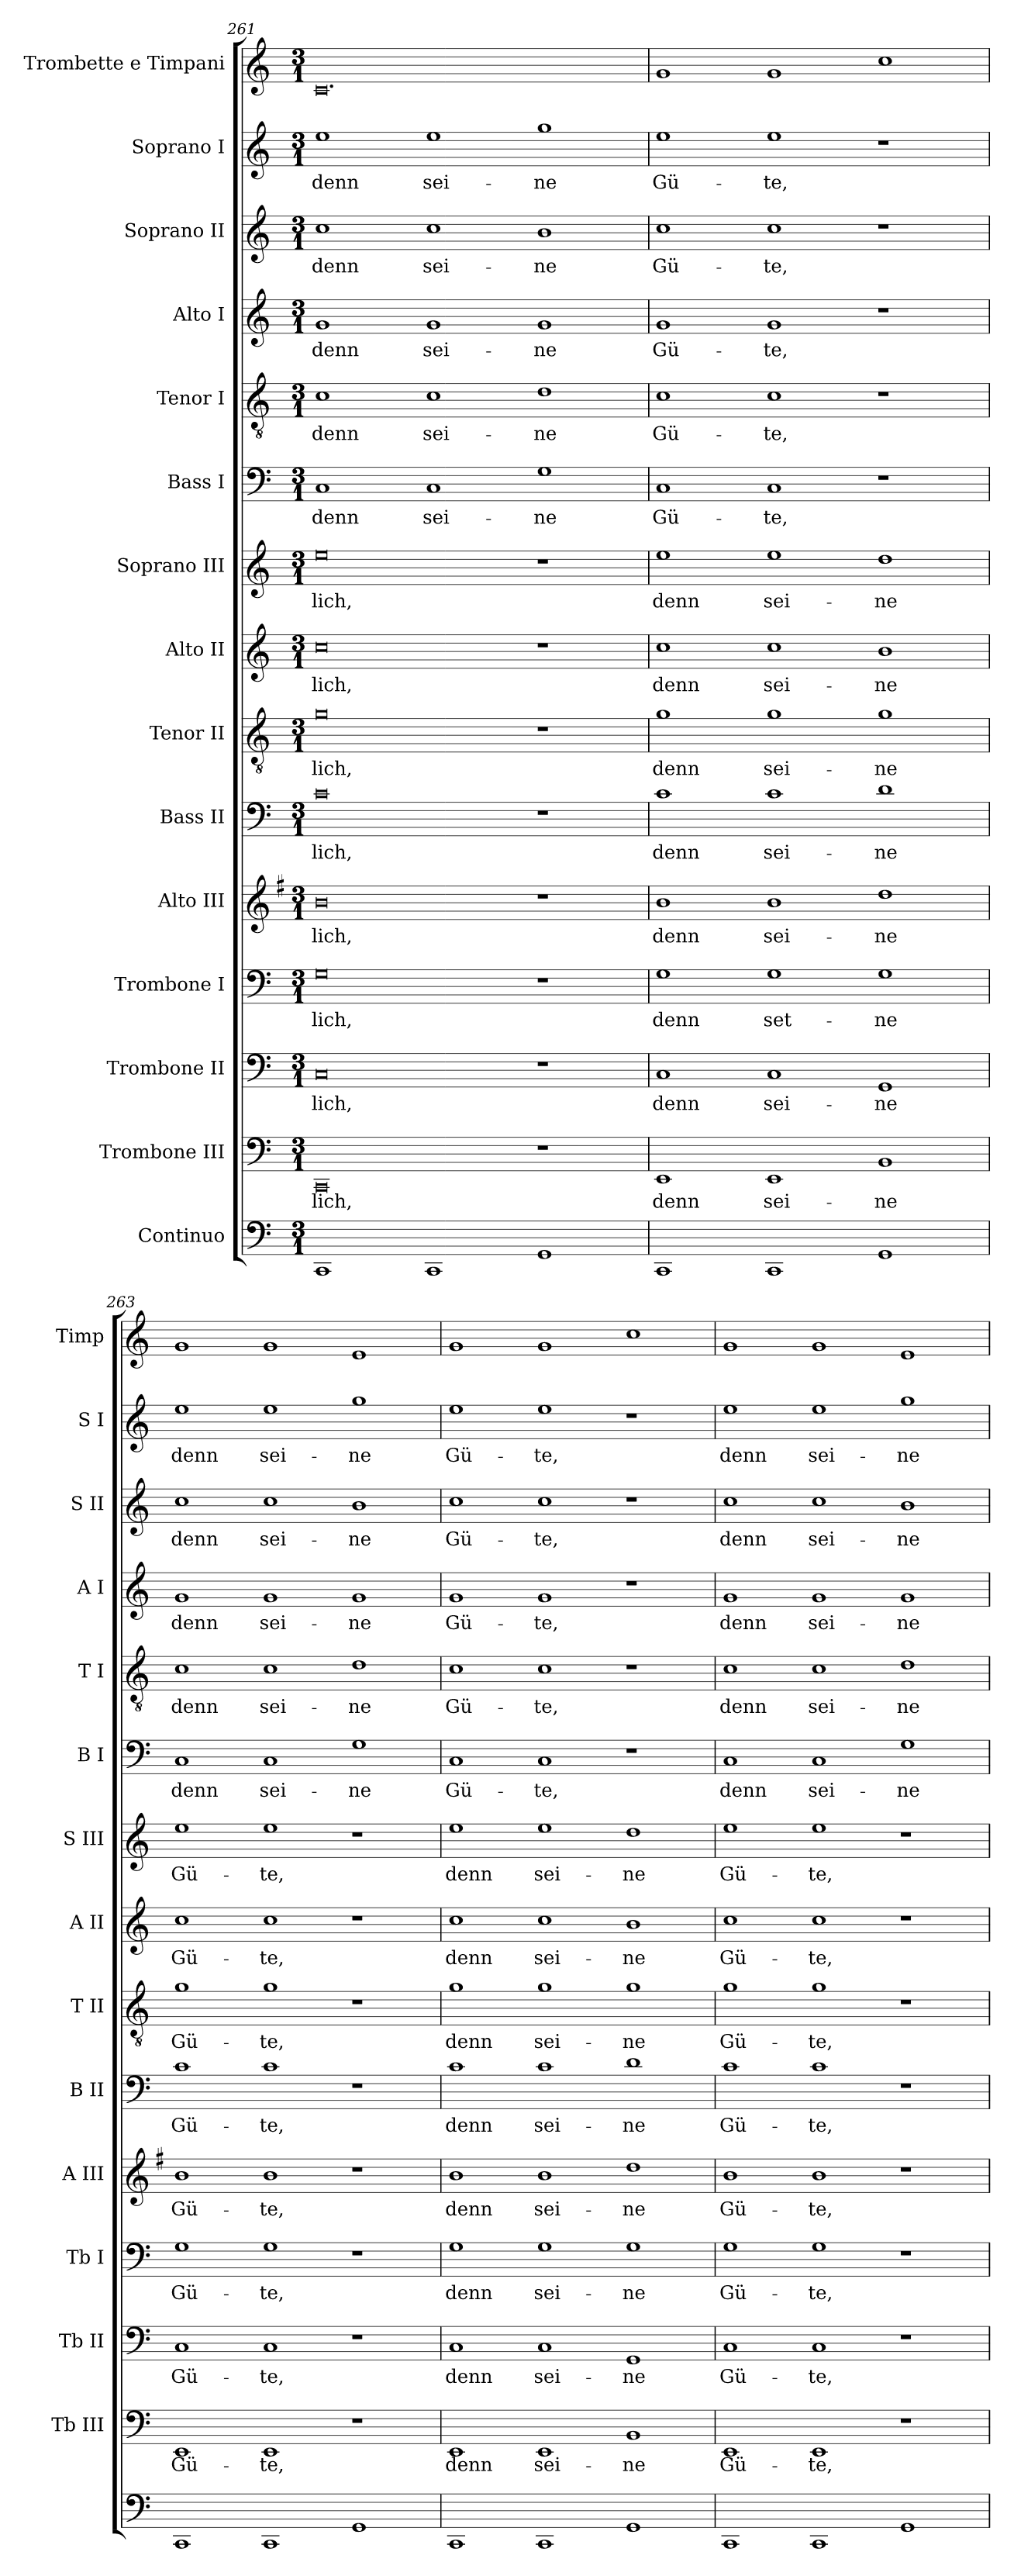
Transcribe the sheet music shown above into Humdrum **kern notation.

**kern	**kern	**text	**kern	**text	**kern	**text	**kern	**text	**kern	**text	**kern	**text	**kern	**text	**kern	**text	**kern	**text	**kern	**text	**kern	**text	**kern	**text	**kern	**text	**kern
*part15	*part14	*part14	*part13	*part13	*part12	*part12	*part11	*part11	*part10	*part10	*part9	*part9	*part8	*part8	*part7	*part7	*part6	*part6	*part5	*part5	*part4	*part4	*part3	*part3	*part2	*part2	*part1
*staff15	*staff14	*staff14	*staff13	*staff13	*staff12	*staff12	*staff11	*staff11	*staff10	*staff10	*staff9	*staff9	*staff8	*staff8	*staff7	*staff7	*staff6	*staff6	*staff5	*staff5	*staff4	*staff4	*staff3	*staff3	*staff2	*staff2	*staff1
*I"Continuo	*I"Trombone III	*	*I"Trombone II	*	*I"Trombone I	*	*I"Alto III	*	*I"Bass II	*	*I"Tenor II	*	*I"Alto II	*	*I"Soprano III	*	*I"Bass I	*	*I"Tenor I	*	*I"Alto I	*	*I"Soprano II	*	*I"Soprano I	*	*I"Trombette  e Timpani
*	*I'Tb III	*	*I'Tb II	*	*I'Tb I	*	*I'A III	*	*I'B II	*	*I'T II	*	*I'A II	*	*I'S III	*	*I'B I	*	*I'T I	*	*I'A I	*	*I'S II	*	*I'S I	*	*I'Timp
*clefF4	*clefF4	*	*clefF4	*	*clefF4	*	*clefG2	*	*clefF4	*	*clefGv2	*	*clefG2	*	*clefG2	*	*clefF4	*	*clefGv2	*	*clefG2	*	*clefG2	*	*clefG2	*	*clefG2
*	*	*	*	*	*	*	*ITrd4c7	*	*	*	*	*	*	*	*	*	*	*	*	*	*	*	*	*	*	*	*
*k[]	*k[]	*	*k[]	*	*k[]	*	*k[]	*	*k[]	*	*k[]	*	*k[]	*	*k[]	*	*k[]	*	*k[]	*	*k[]	*	*k[]	*	*k[]	*	*k[]
*C:	*C:	*	*C:	*	*C:	*	*C:	*	*C:	*	*C:	*	*C:	*	*C:	*	*C:	*	*C:	*	*C:	*	*C:	*	*C:	*	*C:
*M3/1	*M3/1	*	*M3/1	*	*M3/1	*	*M3/1	*	*M3/1	*	*M3/1	*	*M3/1	*	*M3/1	*	*M3/1	*	*M3/1	*	*M3/1	*	*M3/1	*	*M3/1	*	*M3/1
=261	=261	=261	=261	=261	=261	=261	=261	=261	=261	=261	=261	=261	=261	=261	=261	=261	=261	=261	=261	=261	=261	=261	=261	=261	=261	=261	=261
!	!	!LO:LY:b	!	!LO:LY:b	!	!LO:LY:b	!	!LO:LY:b	!	!LO:LY:b	!	!LO:LY:b	!	!LO:LY:b	!	!LO:LY:b	!	!LO:LY:b	!	!LO:LY:b	!	!LO:LY:b	!	!LO:LY:b	!	!LO:LY:b	!
1CC	0CC	-lich,	0C	-lich,	0G	-lich,	0e	-lich,	0c	-lich,	0g	-lich,	0cc	-lich,	0ee	-lich,	1C	denn	1c	denn	1g	denn	1cc	denn	1ee	denn	0.c
!	!	!	!	!	!	!	!	!	!	!	!	!	!	!	!	!	!	!LO:LY:b	!	!LO:LY:b	!	!LO:LY:b	!	!LO:LY:b	!	!LO:LY:b	!
1CC	.	.	.	.	.	.	.	.	.	.	.	.	.	.	.	.	1C	sei-	1c	sei-	1g	sei-	1cc	sei-	1ee	sei-	.
!	!	!	!	!	!	!	!	!	!	!	!	!	!	!	!	!	!	!LO:LY:b	!	!LO:LY:b	!	!LO:LY:b	!	!LO:LY:b	!	!LO:LY:b	!
1GG	1r	.	1r	.	1r	.	1r	.	1r	.	1r	.	1r	.	1r	.	1G	-ne	1d	-ne	1g	-ne	1b	-ne	1gg	-ne	.
=262	=262	=262	=262	=262	=262	=262	=262	=262	=262	=262	=262	=262	=262	=262	=262	=262	=262	=262	=262	=262	=262	=262	=262	=262	=262	=262	=262
!	!	!LO:LY:b	!	!LO:LY:b	!	!LO:LY:b	!	!LO:LY:b	!	!LO:LY:b	!	!LO:LY:b	!	!LO:LY:b	!	!LO:LY:b	!	!LO:LY:b	!	!LO:LY:b	!	!LO:LY:b	!	!LO:LY:b	!	!LO:LY:b	!
1CC	1EE	denn	1C	denn	1G	denn	1e	denn	1c	denn	1g	denn	1cc	denn	1ee	denn	1C	Gü-	1c	Gü-	1g	Gü-	1cc	Gü-	1ee	Gü-	1g
!	!	!LO:LY:b	!	!LO:LY:b	!	!LO:LY:b	!	!LO:LY:b	!	!LO:LY:b	!	!LO:LY:b	!	!LO:LY:b	!	!LO:LY:b	!	!LO:LY:b	!	!LO:LY:b	!	!LO:LY:b	!	!LO:LY:b	!	!LO:LY:b	!
1CC	1EE	sei-	1C	sei-	1G	set-	1e	sei-	1c	sei-	1g	sei-	1cc	sei-	1ee	sei-	1C	-te,	1c	-te,	1g	-te,	1cc	-te,	1ee	-te,	1g
!	!	!LO:LY:b	!	!LO:LY:b	!	!LO:LY:b	!	!LO:LY:b	!	!LO:LY:b	!	!LO:LY:b	!	!LO:LY:b	!	!LO:LY:b	!	!	!	!	!	!	!	!	!	!	!
1GG	1BB	-ne	1GG	-ne	1G	-ne	1g	-ne	1d	-ne	1g	-ne	1b	-ne	1dd	-ne	1r	.	1r	.	1r	.	1r	.	1r	.	1cc
=263	=263	=263	=263	=263	=263	=263	=263	=263	=263	=263	=263	=263	=263	=263	=263	=263	=263	=263	=263	=263	=263	=263	=263	=263	=263	=263	=263
!	!	!LO:LY:b	!	!LO:LY:b	!	!LO:LY:b	!	!LO:LY:b	!	!LO:LY:b	!	!LO:LY:b	!	!LO:LY:b	!	!LO:LY:b	!	!LO:LY:b	!	!LO:LY:b	!	!LO:LY:b	!	!LO:LY:b	!	!LO:LY:b	!
1CC	1EE	Gü-	1C	Gü-	1G	Gü-	1e	Gü-	1c	Gü-	1g	Gü-	1cc	Gü-	1ee	Gü-	1C	denn	1c	denn	1g	denn	1cc	denn	1ee	denn	1g
!	!	!LO:LY:b	!	!LO:LY:b	!	!LO:LY:b	!	!LO:LY:b	!	!LO:LY:b	!	!LO:LY:b	!	!LO:LY:b	!	!LO:LY:b	!	!LO:LY:b	!	!LO:LY:b	!	!LO:LY:b	!	!LO:LY:b	!	!LO:LY:b	!
1CC	1EE	-te,	1C	-te,	1G	-te,	1e	-te,	1c	-te,	1g	-te,	1cc	-te,	1ee	-te,	1C	sei-	1c	sei-	1g	sei-	1cc	sei-	1ee	sei-	1g
!	!	!	!	!	!	!	!	!	!	!	!	!	!	!	!	!	!	!LO:LY:b	!	!LO:LY:b	!	!LO:LY:b	!	!LO:LY:b	!	!LO:LY:b	!
1GG	1r	.	1r	.	1r	.	1r	.	1r	.	1r	.	1r	.	1r	.	1G	-ne	1d	-ne	1g	-ne	1b	-ne	1gg	-ne	1e
=264	=264	=264	=264	=264	=264	=264	=264	=264	=264	=264	=264	=264	=264	=264	=264	=264	=264	=264	=264	=264	=264	=264	=264	=264	=264	=264	=264
!	!	!LO:LY:b	!	!LO:LY:b	!	!LO:LY:b	!	!LO:LY:b	!	!LO:LY:b	!	!LO:LY:b	!	!LO:LY:b	!	!LO:LY:b	!	!LO:LY:b	!	!LO:LY:b	!	!LO:LY:b	!	!LO:LY:b	!	!LO:LY:b	!
1CC	1EE	denn	1C	denn	1G	denn	1e	denn	1c	denn	1g	denn	1cc	denn	1ee	denn	1C	Gü-	1c	Gü-	1g	Gü-	1cc	Gü-	1ee	Gü-	1g
!	!	!LO:LY:b	!	!LO:LY:b	!	!LO:LY:b	!	!LO:LY:b	!	!LO:LY:b	!	!LO:LY:b	!	!LO:LY:b	!	!LO:LY:b	!	!LO:LY:b	!	!LO:LY:b	!	!LO:LY:b	!	!LO:LY:b	!	!LO:LY:b	!
1CC	1EE	sei-	1C	sei-	1G	sei-	1e	sei-	1c	sei-	1g	sei-	1cc	sei-	1ee	sei-	1C	-te,	1c	-te,	1g	-te,	1cc	-te,	1ee	-te,	1g
!	!	!LO:LY:b	!	!LO:LY:b	!	!LO:LY:b	!	!LO:LY:b	!	!LO:LY:b	!	!LO:LY:b	!	!LO:LY:b	!	!LO:LY:b	!	!	!	!	!	!	!	!	!	!	!
1GG	1BB	-ne	1GG	-ne	1G	-ne	1g	-ne	1d	-ne	1g	-ne	1b	-ne	1dd	-ne	1r	.	1r	.	1r	.	1r	.	1r	.	1cc
=265	=265	=265	=265	=265	=265	=265	=265	=265	=265	=265	=265	=265	=265	=265	=265	=265	=265	=265	=265	=265	=265	=265	=265	=265	=265	=265	=265
!	!	!LO:LY:b	!	!LO:LY:b	!	!LO:LY:b	!	!LO:LY:b	!	!LO:LY:b	!	!LO:LY:b	!	!LO:LY:b	!	!LO:LY:b	!	!LO:LY:b	!	!LO:LY:b	!	!LO:LY:b	!	!LO:LY:b	!	!LO:LY:b	!
1CC	1EE	Gü-	1C	Gü-	1G	Gü-	1e	Gü-	1c	Gü-	1g	Gü-	1cc	Gü-	1ee	Gü-	1C	denn	1c	denn	1g	denn	1cc	denn	1ee	denn	1g
!	!	!LO:LY:b	!	!LO:LY:b	!	!LO:LY:b	!	!LO:LY:b	!	!LO:LY:b	!	!LO:LY:b	!	!LO:LY:b	!	!LO:LY:b	!	!LO:LY:b	!	!LO:LY:b	!	!LO:LY:b	!	!LO:LY:b	!	!LO:LY:b	!
1CC	1EE	-te,	1C	-te,	1G	-te,	1e	-te,	1c	-te,	1g	-te,	1cc	-te,	1ee	-te,	1C	sei-	1c	sei-	1g	sei-	1cc	sei-	1ee	sei-	1g
!	!	!	!	!	!	!	!	!	!	!	!	!	!	!	!	!	!	!LO:LY:b	!	!LO:LY:b	!	!LO:LY:b	!	!LO:LY:b	!	!LO:LY:b	!
1GG	1r	.	1r	.	1r	.	1r	.	1r	.	1r	.	1r	.	1r	.	1G	-ne	1d	-ne	1g	-ne	1b	-ne	1gg	-ne	1e
=	=	=	=	=	=	=	=	=	=	=	=	=	=	=	=	=	=	=	=	=	=	=	=	=	=	=	=
*-	*-	*-	*-	*-	*-	*-	*-	*-	*-	*-	*-	*-	*-	*-	*-	*-	*-	*-	*-	*-	*-	*-	*-	*-	*-	*-	*-
